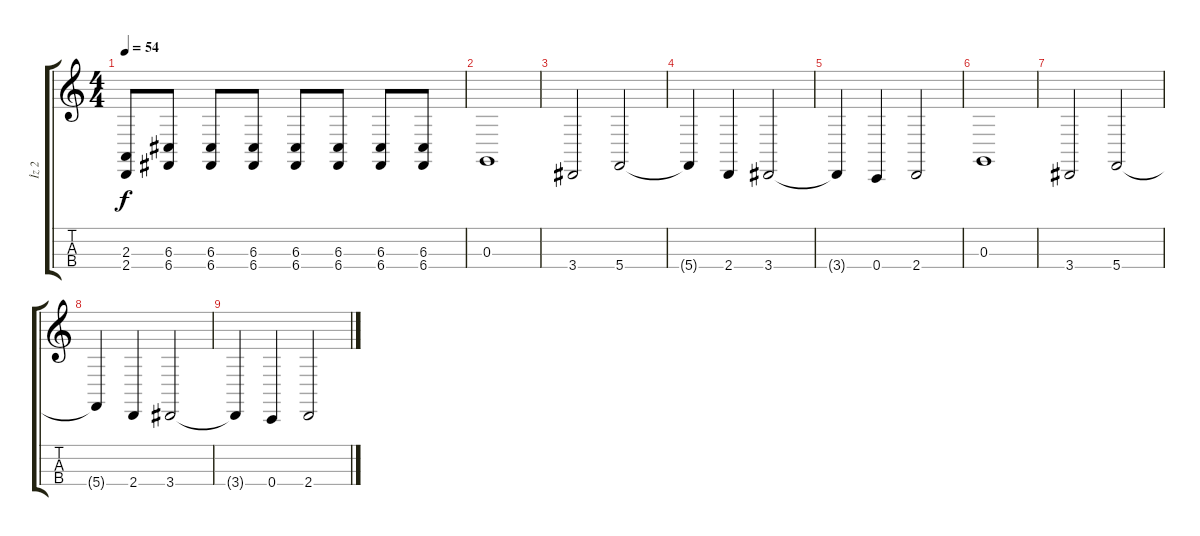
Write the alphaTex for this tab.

\track ("İz 2" "İz 2") {instrument cello}
\staff {score tabs}
\tuning (A3 D3 G2 C2) {hide}
\ts (4 4)
\tempo 54
\clef g2
\ks c
(2.3 2.4).8{dy f} (6.3 6.4).8 (6.3 6.4).8 (6.3 6.4).8 (6.3 6.4).8 (6.3 6.4).8 (6.3 6.4).8 (6.3 6.4).8 |
0.3.1 |
3.4.2 5.4.2 |
5.4{t}.4 2.4.4 3.4.2 |
3.4{t}.4 0.4.4 2.4.2 |
0.3.1 |
3.4.2 5.4.2 |
5.4{t}.4 2.4.4 3.4.2 |
3.4{t}.4 0.4.4 2.4.2
